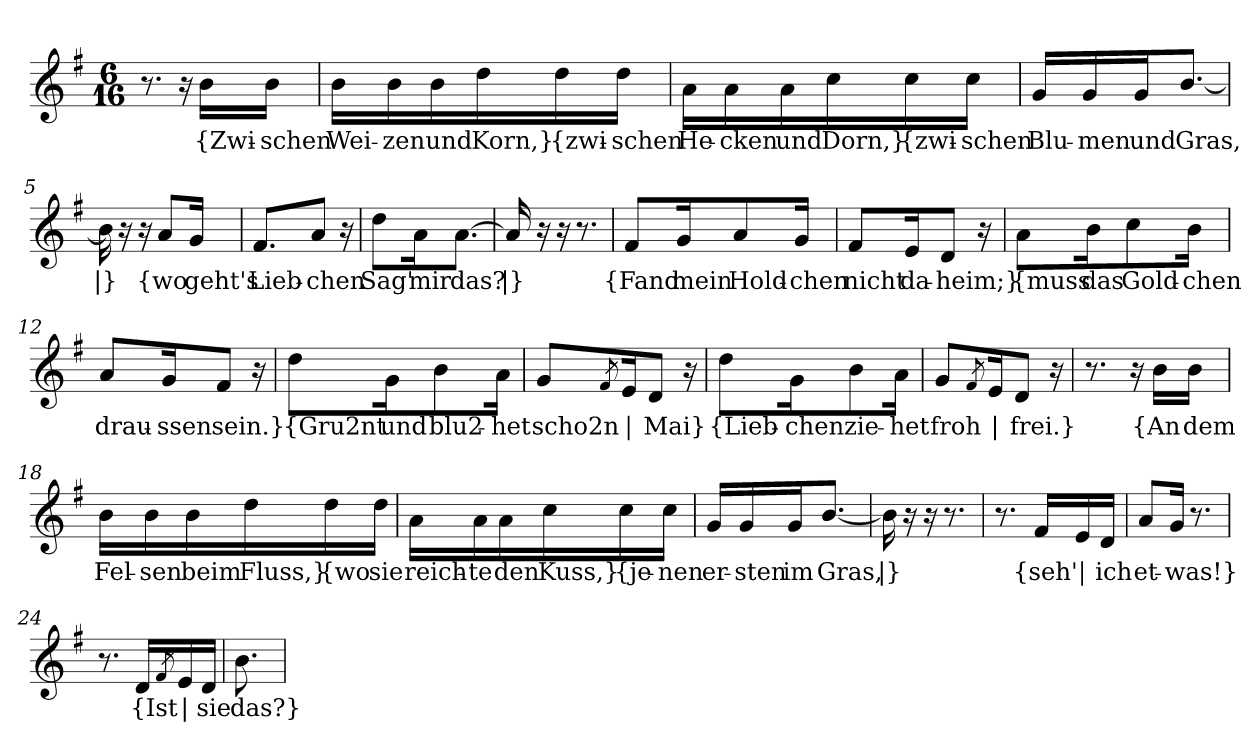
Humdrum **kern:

**kern	**text
*part1	*part1
*staff1	*staff1
*clefG2	*
*k[f#]	*
*M6/16	*
=1	=1
8.r	.
16r	.
!	!LO:LY:b
16b\LL	{Zwi-
!	!LO:LY:b
16b\JJ	-schen
=2	=2
!	!LO:LY:b
16b\LL	Wei-
!	!LO:LY:b
16b\	-zen
!	!LO:LY:b
16b\	und
!	!LO:LY:b
16dd\	Korn,}
!	!LO:LY:b
16dd\	{zwi-
!	!LO:LY:b
16dd\JJ	-schen
=3	=3
!	!LO:LY:b
16a\LL	He-
!	!LO:LY:b
16a\	-cken
!	!LO:LY:b
16a\	und
!	!LO:LY:b
16cc\	Dorn,}
!	!LO:LY:b
16cc\	{zwi-
!	!LO:LY:b
16cc\JJ	-schen
!!LO:LB:g=z
=4	=4
!	!LO:LY:b
16g/LL	Blu-
!	!LO:LY:b
16g/	-men
!	!LO:LY:b
16g/J	und
!	!LO:LY:b
[8.b/J	Gras,
=5	=5
!	!LO:LY:b
16b\]	|}
16r	.
16r	.
!	!LO:LY:b
8a/L	{wo
!	!LO:LY:b
16g/Jk	geht's
=6	=6
!	!LO:LY:b
8.f#/L	Lieb-
!	!LO:LY:b
8a/J	-chen
16r	.
=7	=7
!	!LO:LY:b
8dd\L	Sag'
!	!LO:LY:b
16a\K	mir
!	!LO:LY:b
[8.a\J	das?
=8	=8
!	!LO:LY:b
16a/]	|}
16r	.
16r	.
8.r	.
=9	=9
!	!LO:LY:b
8f#/L	{Fand
!	!LO:LY:b
16g/K	mein
!	!LO:LY:b
8a/	Hold-
!	!LO:LY:b
16g/Jk	-chen
!!LO:LB:g=z
=10	=10
!	!LO:LY:b
8f#/L	nicht
!	!LO:LY:b
16e/K	da-
!	!LO:LY:b
8d/J	-heim;}
16r	.
=11	=11
!	!LO:LY:b
8a\L	{muss
!	!LO:LY:b
16b\K	das
!	!LO:LY:b
8cc\	Gold-
!	!LO:LY:b
16b\Jk	-chen
=12	=12
!	!LO:LY:b
8a/L	drau-
!	!LO:LY:b
16g/K	-ssen
!	!LO:LY:b
8f#/J	sein.}
16r	.
=13	=13
!	!LO:LY:b
8dd\L	{Gru2nt
!	!LO:LY:b
16g\K	und
!	!LO:LY:b
8b\	blu2-
!	!LO:LY:b
16a\Jk	-het
=14	=14
!	!LO:LY:b
8g/L	scho2n
8qf#/	.
!	!LO:LY:b
16e/K	|
!	!LO:LY:b
8d/J	Mai}
16r	.
!!LO:LB:g=z
=15	=15
!	!LO:LY:b
8dd\L	{Lieb-
!	!LO:LY:b
16g\K	-chen
!	!LO:LY:b
8b\	zie-
!	!LO:LY:b
16a\Jk	-het
=16	=16
!	!LO:LY:b
8g/L	froh
8qf#/	.
!	!LO:LY:b
16e/K	|
!	!LO:LY:b
8d/J	frei.}
16r	.
=17	=17
8.r	.
16r	.
!	!LO:LY:b
16b\LL	{An
!	!LO:LY:b
16b\JJ	dem
=18	=18
!	!LO:LY:b
16b\LL	Fel-
!	!LO:LY:b
16b\	-sen
!	!LO:LY:b
16b\	beim
!	!LO:LY:b
16dd\	Fluss,}
!	!LO:LY:b
16dd\	{wo
!	!LO:LY:b
16dd\JJ	sie
=19	=19
!	!LO:LY:b
16a\LL	reich-
!	!LO:LY:b
16a\	-te
!	!LO:LY:b
16a\	den
!	!LO:LY:b
16cc\	Kuss,}
!	!LO:LY:b
16cc\	{je-
!	!LO:LY:b
16cc\JJ	-nen
!!LO:LB:g=z
=20	=20
!	!LO:LY:b
16g/LL	er-
!	!LO:LY:b
16g/	-sten
!	!LO:LY:b
16g/J	im
!	!LO:LY:b
[8.b/J	Gras,
=21	=21
!	!LO:LY:b
16b\]	|}
16r	.
16r	.
8.r	.
=22	=22
8.r	.
!	!LO:LY:b
16f#/LL	{seh'
!	!LO:LY:b
16e/	|
!	!LO:LY:b
16d/JJ	ich
=23	=23
!	!LO:LY:b
8a/L	et-
!	!LO:LY:b
16g/Jk	-was!}
8.r	.
=24	=24
8.r	.
!	!LO:LY:b
16d/LL	{Ist
8qf#/	.
!	!LO:LY:b
16e/	|
!	!LO:LY:b
16d/JJ	sie
=25	=25
!	!LO:LY:b
8.b\	das?}
=	=
*-	*-
